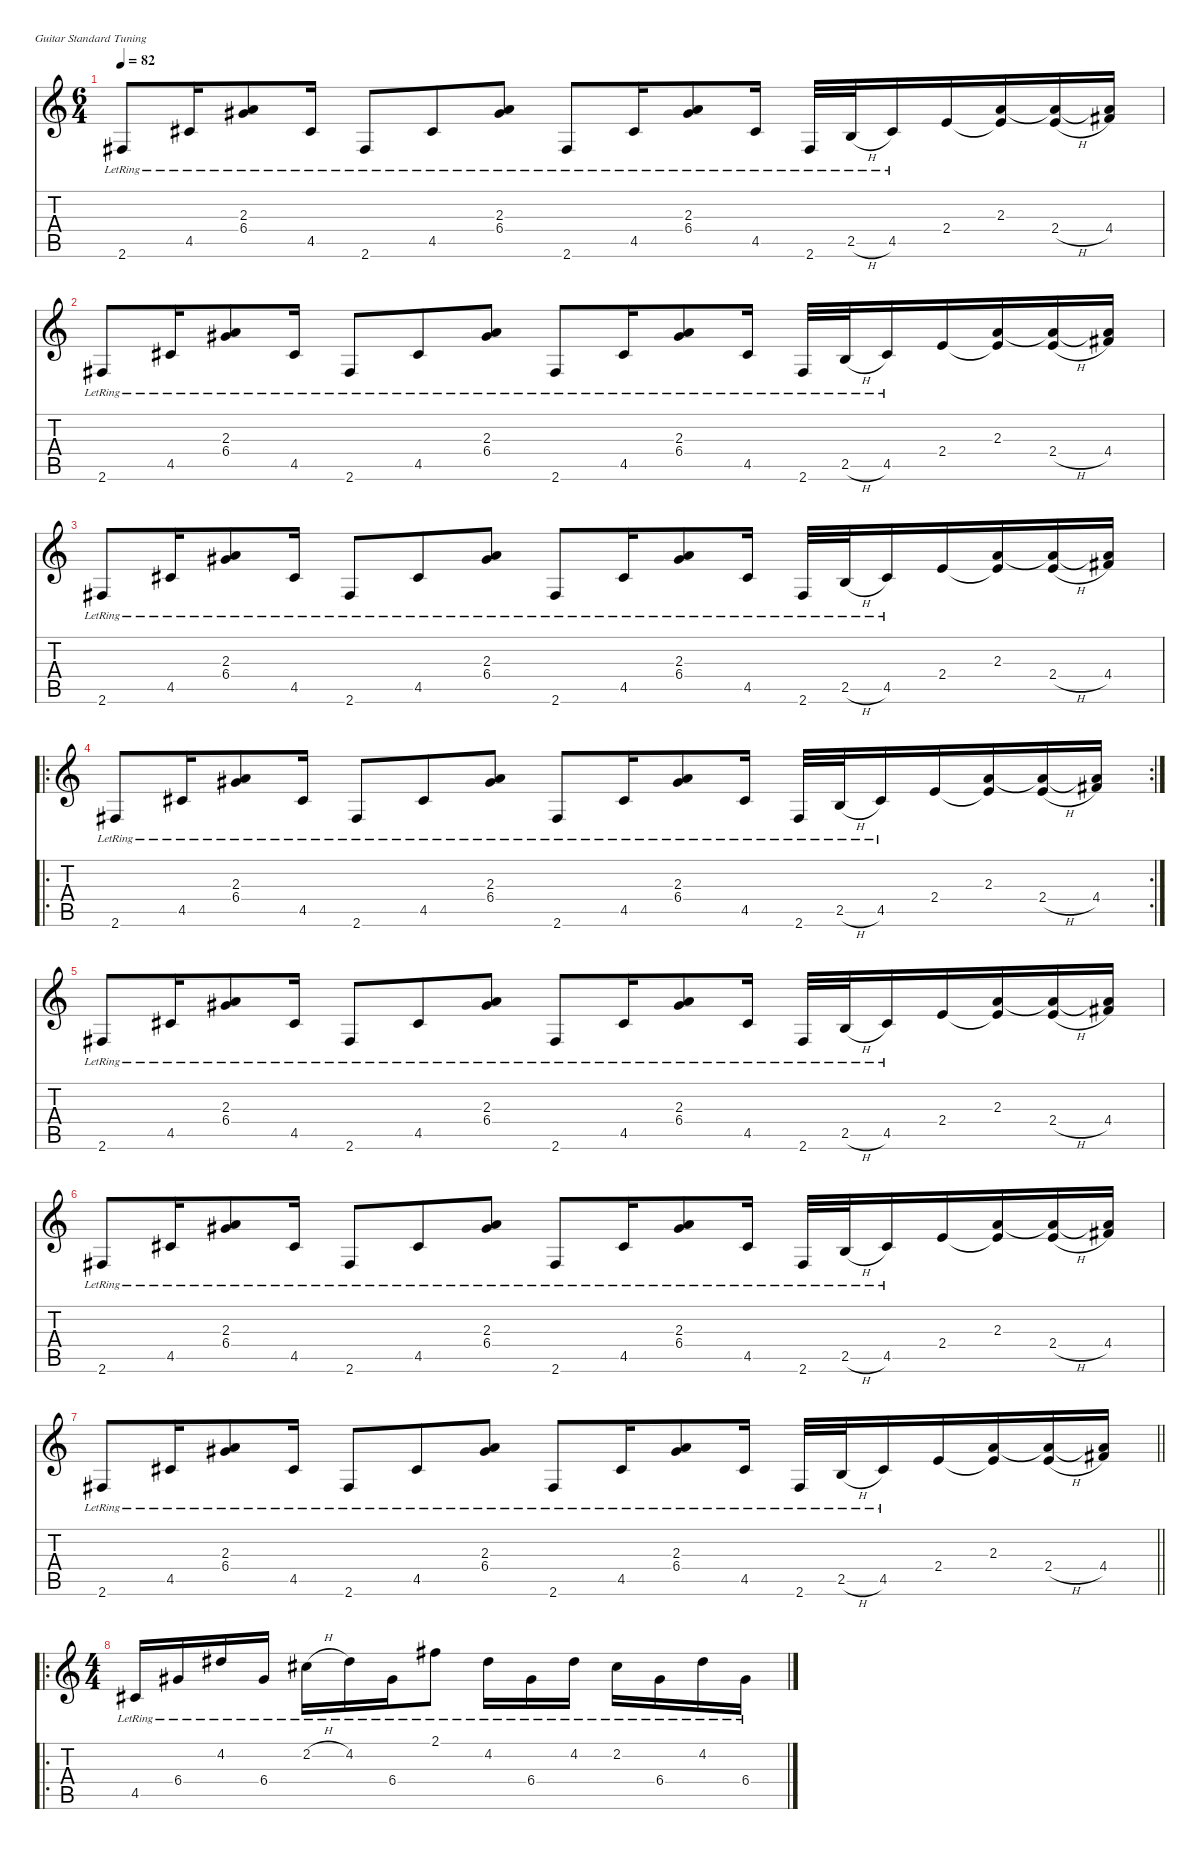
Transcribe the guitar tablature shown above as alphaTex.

\defaultSystemsLayout 4
\hideDynamics
\bracketExtendMode nobrackets
\singleTrackTrackNamePolicy hidden
\multiTrackTrackNamePolicy hidden
\firstSystemTrackNameMode fullname
\firstSystemTrackNameOrientation horizontal
\otherSystemsTrackNameOrientation horizontal
\track ("Guitar 2" "el.guit.") {instrument electricguitarclean}
\staff {score tabs}
\tuning (E4 B3 G3 D3 A2 E2)
\ts (6 4)
\beaming (8 3 3 3 3)
\tempo 82
\clef g2
\ks c
2.6{lr acc #}.8{dy f instrument electricguitarclean beam Up} 4.5{lr acc #}.16{beam Up} (2.3{lr} 6.4{lr acc #}).8{beam Up} 4.5{lr acc #}.16{beam Up} 2.6{lr acc #}.8{beam Up} 4.5{lr acc #}.8{beam Up} (2.3{lr} 6.4{lr acc #}).8{beam Up} 2.6{lr acc #}.8{beam Up} 4.5{lr acc #}.16{beam Up} (2.3{lr} 6.4{lr acc #}).8{beam Up} 4.5{lr acc #}.16{beam Up} 2.6{lr acc #}.32{beam Up} 2.5{h lr}.32{beam Up} 4.5{lr acc #}.16{beam Up} 2.4.16{beam Up} (2.3 2.4{t}).16{beam Up} (2.4{h} 2.3{t}).16{beam Up} (2.3{t} 4.4{acc #}).16{beam Up} |
2.6{lr acc #}.8{beam Up} 4.5{lr acc #}.16{beam Up} (2.3{lr} 6.4{lr acc #}).8{beam Up} 4.5{lr acc #}.16{beam Up} 2.6{lr acc #}.8{beam Up} 4.5{lr acc #}.8{beam Up} (2.3{lr} 6.4{lr acc #}).8{beam Up} 2.6{lr acc #}.8{beam Up} 4.5{lr acc #}.16{beam Up} (2.3{lr} 6.4{lr acc #}).8{beam Up} 4.5{lr acc #}.16{beam Up} 2.6{lr acc #}.32{beam Up} 2.5{h lr}.32{beam Up} 4.5{lr acc #}.16{beam Up} 2.4.16{beam Up} (2.3 2.4{t}).16{beam Up} (2.4{h} 2.3{t}).16{beam Up} (2.3{t} 4.4{acc #}).16{beam Up} |
2.6{lr acc #}.8{beam Up} 4.5{lr acc #}.16{beam Up} (2.3{lr} 6.4{lr acc #}).8{beam Up} 4.5{lr acc #}.16{beam Up} 2.6{lr acc #}.8{beam Up} 4.5{lr acc #}.8{beam Up} (2.3{lr} 6.4{lr acc #}).8{beam Up} 2.6{lr acc #}.8{beam Up} 4.5{lr acc #}.16{beam Up} (2.3{lr} 6.4{lr acc #}).8{beam Up} 4.5{lr acc #}.16{beam Up} 2.6{lr acc #}.32{beam Up} 2.5{h lr}.32{beam Up} 4.5{lr acc #}.16{beam Up} 2.4.16{beam Up} (2.3 2.4{t}).16{beam Up} (2.4{h} 2.3{t}).16{beam Up} (2.3{t} 4.4{acc #}).16{beam Up} |
\ro
\rc 2
2.6{lr acc #}.8{beam Up} 4.5{lr acc #}.16{beam Up} (2.3{lr} 6.4{lr acc #}).8{beam Up} 4.5{lr acc #}.16{beam Up} 2.6{lr acc #}.8{beam Up} 4.5{lr acc #}.8{beam Up} (2.3{lr} 6.4{lr acc #}).8{beam Up} 2.6{lr acc #}.8{beam Up} 4.5{lr acc #}.16{beam Up} (2.3{lr} 6.4{lr acc #}).8{beam Up} 4.5{lr acc #}.16{beam Up} 2.6{lr acc #}.32{beam Up} 2.5{h lr}.32{beam Up} 4.5{lr acc #}.16{beam Up} 2.4.16{beam Up} (2.3 2.4{t}).16{beam Up} (2.4{h} 2.3{t}).16{beam Up} (2.3{t} 4.4{acc #}).16{beam Up} |
2.6{lr acc #}.8{beam Up} 4.5{lr acc #}.16{beam Up} (2.3{lr} 6.4{lr acc #}).8{beam Up} 4.5{lr acc #}.16{beam Up} 2.6{lr acc #}.8{beam Up} 4.5{lr acc #}.8{beam Up} (2.3{lr} 6.4{lr acc #}).8{beam Up} 2.6{lr acc #}.8{beam Up} 4.5{lr acc #}.16{beam Up} (2.3{lr} 6.4{lr acc #}).8{beam Up} 4.5{lr acc #}.16{beam Up} 2.6{lr acc #}.32{beam Up} 2.5{h lr}.32{beam Up} 4.5{lr acc #}.16{beam Up} 2.4.16{beam Up} (2.3 2.4{t}).16{beam Up} (2.4{h} 2.3{t}).16{beam Up} (2.3{t} 4.4{acc #}).16{beam Up} |
2.6{lr acc #}.8{beam Up} 4.5{lr acc #}.16{beam Up} (2.3{lr} 6.4{lr acc #}).8{beam Up} 4.5{lr acc #}.16{beam Up} 2.6{lr acc #}.8{beam Up} 4.5{lr acc #}.8{beam Up} (2.3{lr} 6.4{lr acc #}).8{beam Up} 2.6{lr acc #}.8{beam Up} 4.5{lr acc #}.16{beam Up} (2.3{lr} 6.4{lr acc #}).8{beam Up} 4.5{lr acc #}.16{beam Up} 2.6{lr acc #}.32{beam Up} 2.5{h lr}.32{beam Up} 4.5{lr acc #}.16{beam Up} 2.4.16{beam Up} (2.3 2.4{t}).16{beam Up} (2.4{h} 2.3{t}).16{beam Up} (2.3{t} 4.4{acc #}).16{beam Up} |
\barLineRight lightlight
2.6{lr acc #}.8{beam Up} 4.5{lr acc #}.16{beam Up} (2.3{lr} 6.4{lr acc #}).8{beam Up} 4.5{lr acc #}.16{beam Up} 2.6{lr acc #}.8{beam Up} 4.5{lr acc #}.8{beam Up} (2.3{lr} 6.4{lr acc #}).8{beam Up} 2.6{lr acc #}.8{beam Up} 4.5{lr acc #}.16{beam Up} (2.3{lr} 6.4{lr acc #}).8{beam Up} 4.5{lr acc #}.16{beam Up} 2.6{lr acc #}.32{beam Up} 2.5{h lr}.32{beam Up} 4.5{lr acc #}.16{beam Up} 2.4.16{beam Up} (2.3 2.4{t}).16{beam Up} (2.4{h} 2.3{t}).16{beam Up} (2.3{t} 4.4{acc #}).16{beam Up} |
\ro
\ts (4 4)
\beaming (8 2 2 2 2)
4.5{lr acc #}.16{beam Up} 6.4{lr acc #}.16{beam Up} 4.2{lr acc #}.16{beam Up} 6.4{lr acc #}.16{beam Up} 2.2{h lr acc #}.16{beam Down} 4.2{lr acc #}.16{beam Down} 6.4{lr acc #}.16{beam Down} 2.1{lr acc #}.8{beam Down} 4.2{lr acc #}.16{beam Down} 6.4{lr acc #}.16{beam Down} 4.2{lr acc #}.16{beam Down} 2.2{lr acc #}.16{beam Down} 6.4{lr acc #}.16{beam Down} 4.2{lr acc #}.16{beam Down} 6.4{lr acc #}.16{beam Down}
